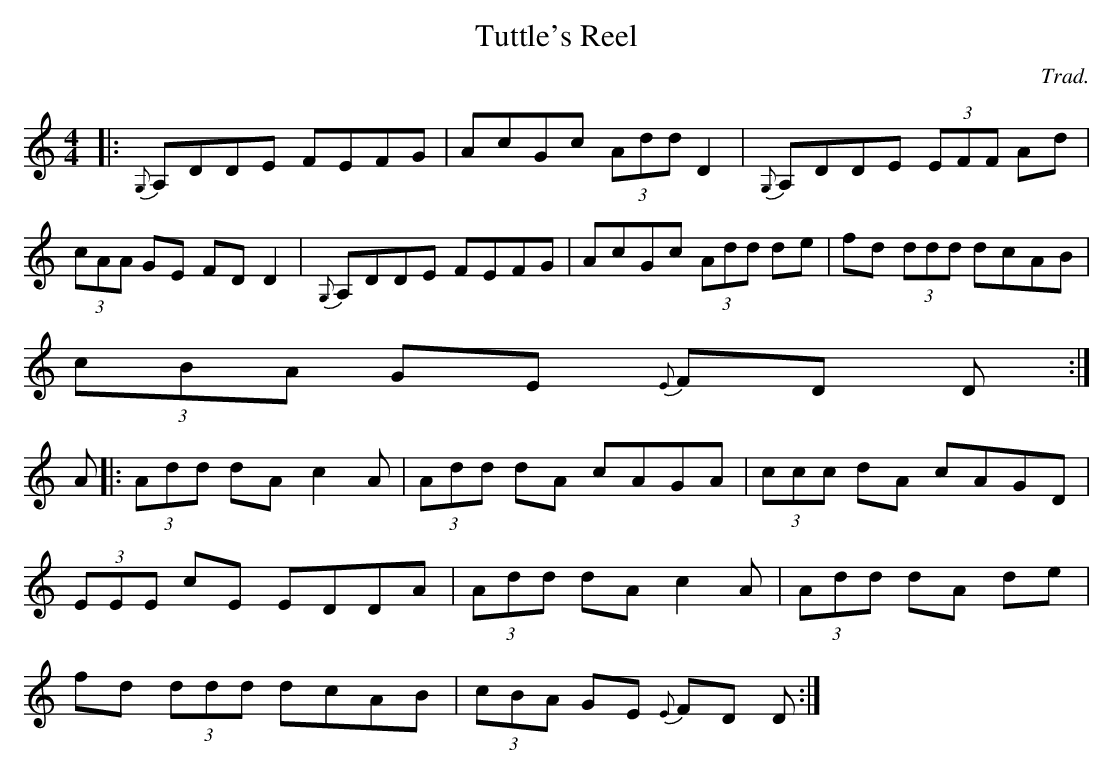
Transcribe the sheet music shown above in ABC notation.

X:1
T: Tuttle's Reel
C: Trad.
M: 4/4
L: 1/8
K: Am
|:{G,}A,DDE FEFG|AcGc (3Add D2|{G,}A,DDE (3EFF Ad|
(3cAA GE FD D2|{G,}A,DDE FEFG|AcGc (3Add de|fd (3ddd dcAB|
(3cBA GE {E}FD D :|
A|:(3Add dA c2 +Ec+A|(3Add dA cAGA|(3ccc dA cAGD|
(3EEE cE EDDA|(3Add dA c2 +Ec+A|(3Add dA +E2c2+ de|
fd (3ddd dcAB|(3cBA GE {E}FD D :|
